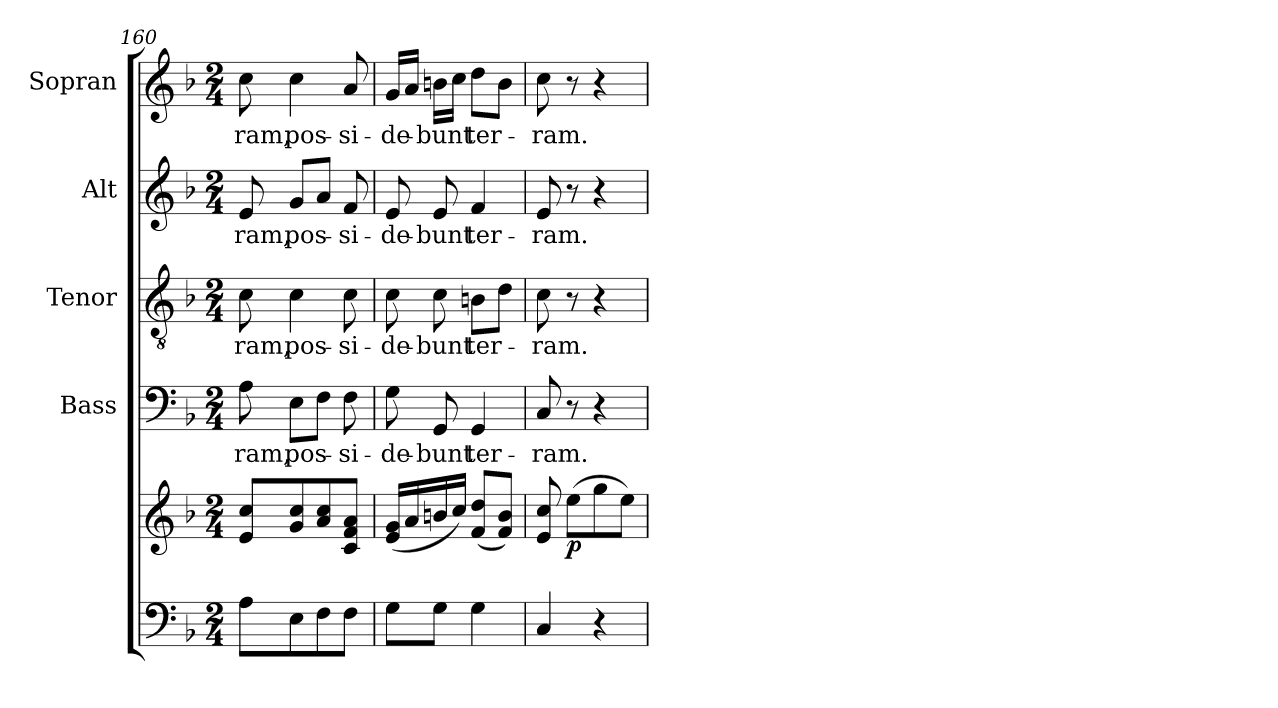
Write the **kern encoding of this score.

**kern	**kern	**dynam	**kern	**text	**kern	**text	**kern	**text	**kern	**text
*part5	*part5	*part5	*part4	*part4	*part3	*part3	*part2	*part2	*part1	*part1
*staff6	*staff5	*staff5/6	*staff4	*staff4	*staff3	*staff3	*staff2	*staff2	*staff1	*staff1
*	*	*	*I"Bass	*	*I"Tenor	*	*I"Alt	*	*I"Sopran	*
*	*	*	*I'B.	*	*I'T.	*	*I'A.	*	*I'S.	*
*clefF4	*clefG2	*	*clefF4	*	*clefGv2	*	*clefG2	*	*clefG2	*
*k[b-]	*k[b-]	*	*k[b-]	*	*k[b-]	*	*k[b-]	*	*k[b-]	*
*F:	*F:	*	*F:	*	*F:	*	*F:	*	*F:	*
*M2/4	*M2/4	*	*M2/4	*	*M2/4	*	*M2/4	*	*M2/4	*
=160	=160	=160	=160	=160	=160	=160	=160	=160	=160	=160
!	!	!	!	!LO:LY:b	!	!LO:LY:b	!	!LO:LY:b	!	!LO:LY:b
8A\L	8e/ 8cc/L	.	8A\	-ram,	8c\	-ram,	8e/	-ram,	8cc\	-ram,
!	!	!	!	!LO:LY:b	!	!LO:LY:b	!	!LO:LY:b	!	!LO:LY:b
8E\	8g/ 8cc/	.	8E\L	pos-	4c\	pos-	8g/L	pos-	4cc\	pos-
8F\	8a/ 8cc/	.	8F\J	.	.	.	8a/J	.	.	.
!	!	!	!	!LO:LY:b	!	!LO:LY:b	!	!LO:LY:b	!	!LO:LY:b
8F\J	8c/ 8f/ 8a/J	.	8F\	-si-	8c\	-si-	8f/	-si-	8a/	-si-
=161	=161	=161	=161	=161	=161	=161	=161	=161	=161	=161
!	!	!	!	!LO:LY:b	!	!LO:LY:b	!	!LO:LY:b	!	!LO:LY:b
8G\L	(<16e/ 16g/LL	.	8G\	-de-	8c\	-de-	8e/	-de-	16g/LL	-de-
.	16a/	.	.	.	.	.	.	.	16a/JJ	.
!	!	!	!	!LO:LY:b	!	!LO:LY:b	!	!LO:LY:b	!	!LO:LY:b
8G\J	16bn/	.	8GG/	-bunt	8c\	-bunt	8e/	-bunt	16bn\LL	-bunt
.	16cc/JJ)	.	.	.	.	.	.	.	16cc\JJ	.
!	!	!	!	!LO:LY:b	!	!LO:LY:b	!	!LO:LY:b	!	!LO:LY:b
4G\	(>8f/ 8dd/L	.	4GG/	ter-	8Bn\L	ter-	4f/	ter-	8dd\L	ter-
.	8f/ 8b/J)	.	.	.	8d\J	.	.	.	8b\J	.
=162	=162	=162	=162	=162	=162	=162	=162	=162	=162	=162
!	!	!	!	!LO:LY:b	!	!LO:LY:b	!	!LO:LY:b	!	!LO:LY:b
4C/	8e/ 8cc/	.	8C/	-ram.	8c\	-ram.	8e/	-ram.	8cc\	-ram.
!	!	!LO:DY:b	!	!	!	!	!	!	!	!
.	(>8ee\L	p	8r	.	8r	.	8r	.	8r	.
4r	8gg\	.	4r	.	4r	.	4r	.	4r	.
.	8ee\J)	.	.	.	.	.	.	.	.	.
=	=	=	=	=	=	=	=	=	=	=
*-	*-	*-	*-	*-	*-	*-	*-	*-	*-	*-
